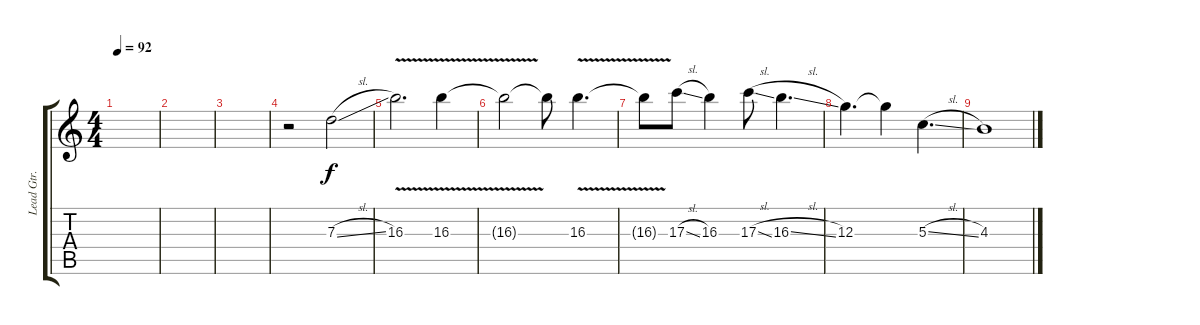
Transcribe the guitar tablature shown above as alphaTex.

\track ("Lead Gtr." "Lead Gtr.") {instrument distortionguitar}
\staff {score tabs}
\tuning (E4 B3 G3 D3 A2 D2) {hide}
\ts (4 4)
\tempo 92
\clef g2
\ks c
|
|
|
r.2 7.3{sl}.2 |
16.3{v}.2{d} 16.3{v}.4 |
16.3{t}.2 16.3{t}.8 16.3{v}.4{d} |
16.3{t}.8 17.3{sl}.8 16.3.4 17.3{sl}.8 16.3{sl}.4{d} |
12.3.4{d} 12.3{t}.4 5.3{sl}.4{d} |
4.3.1
